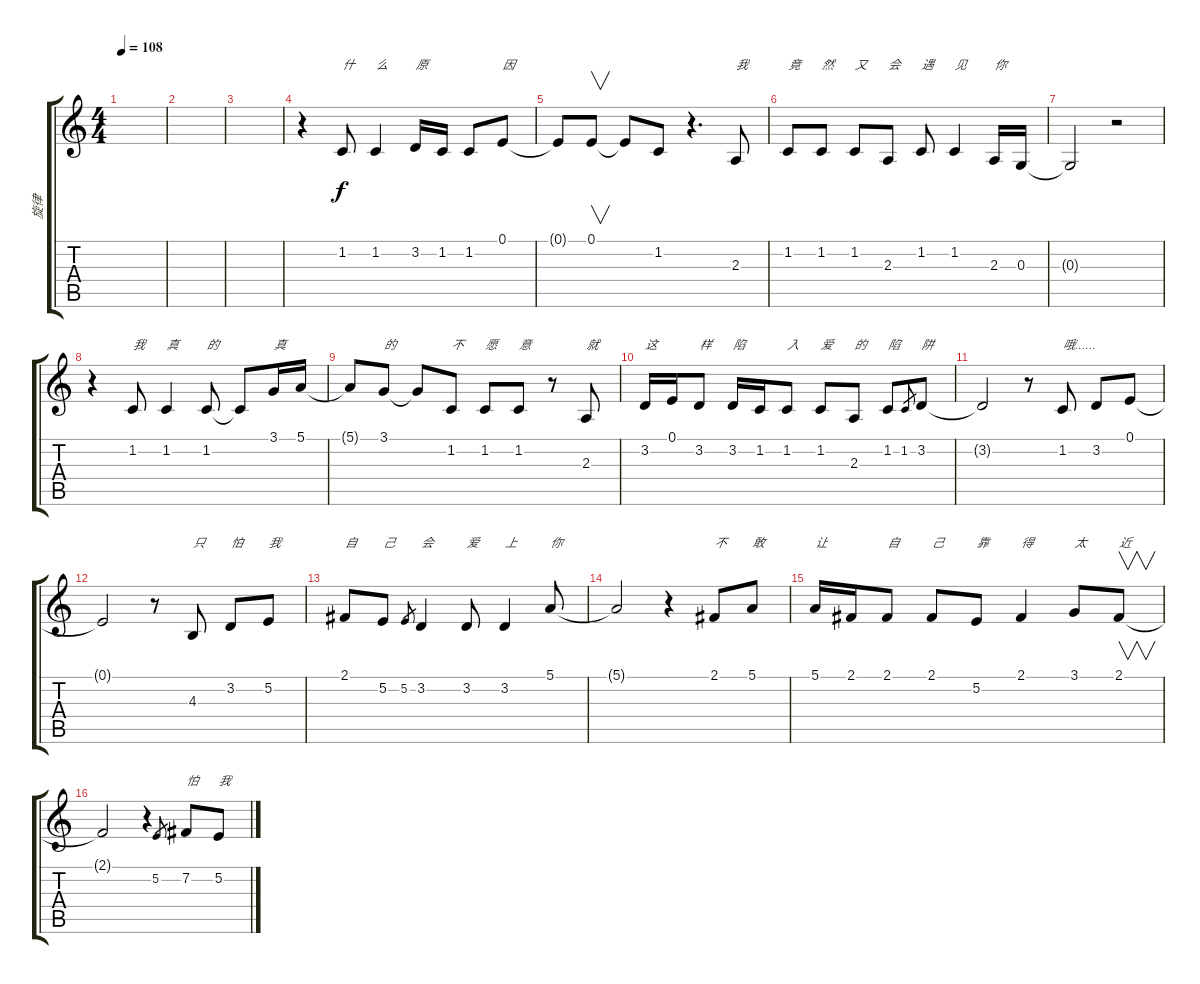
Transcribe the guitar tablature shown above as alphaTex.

\track ("旋律" "旋律") {instrument flute}
\staff {score tabs}
\tuning (E4 B3 G3 D3 A2 E2) {hide}
\ts (4 4)
\tempo 108
\clef g2
\ks c
|
|
|
r.4 1.2.8{txt "什"} 1.2.4{txt "么"} 3.2.16{txt "原"} 1.2.16 1.2.8 0.1.8{txt "因"} |
0.1{t}.8 0.1.8{v} 0.1{t}.8 1.2.8 r.4{d} 2.3.8{txt "我"} |
1.2.8{txt "竟"} 1.2.8{txt "然"} 1.2.8{txt "又"} 2.3.8{txt "会"} 1.2.8{txt "遇"} 1.2.4{txt "见"} 2.3.16{txt "你"} 0.3.16 |
0.3{t}.2 r.2 |
r.4 1.2.8{txt "我"} 1.2.4{txt "真"} 1.2.8{txt "的"} 1.2{t}.8 3.1.16{txt "真"} 5.1.16 |
5.1{t}.8 3.1.8{txt "的"} 3.1{t}.8 1.2.8{txt "不"} 1.2.8{txt "愿"} 1.2.8{txt "意"} r.8 2.3.8{txt "就"} |
3.2.16{txt "这"} 0.1.16 3.2.8{txt "样"} 3.2.16{txt "陷"} 1.2.16 1.2.8{txt "入"} 1.2.8{txt "爱"} 2.3.8{txt "的"} 1.2.8{txt "陷"} 1.2.8{gr} 3.2.8{txt "阱"} |
3.2{t}.2 r.8 1.2.8{txt "哦……"} 3.2.8 0.1.8 |
0.1{t}.2 r.8 4.3.8{txt "只"} 3.2.8{txt "怕"} 5.2.8{txt "我"} |
2.1.8{txt "自"} 5.2.8{txt "己"} 5.2.8{gr} 3.2.4{txt "会"} 3.2.8{txt "爱"} 3.2.4{txt "上"} 5.1.8{txt "你"} |
5.1{t}.2 r.4 2.1.8{txt "不"} 5.1.8{txt "敢"} |
5.1.16{txt "让"} 2.1.16 2.1.8{txt "自"} 2.1.8{txt "己"} 5.2.8{txt "靠"} 2.1.4{txt "得"} 3.1.8{txt "太"} 2.1.8{v txt "近"} |
2.1{t}.2 r.4 5.2.8{gr} 7.2.8{txt "怕"} 5.2.8{txt "我"}
